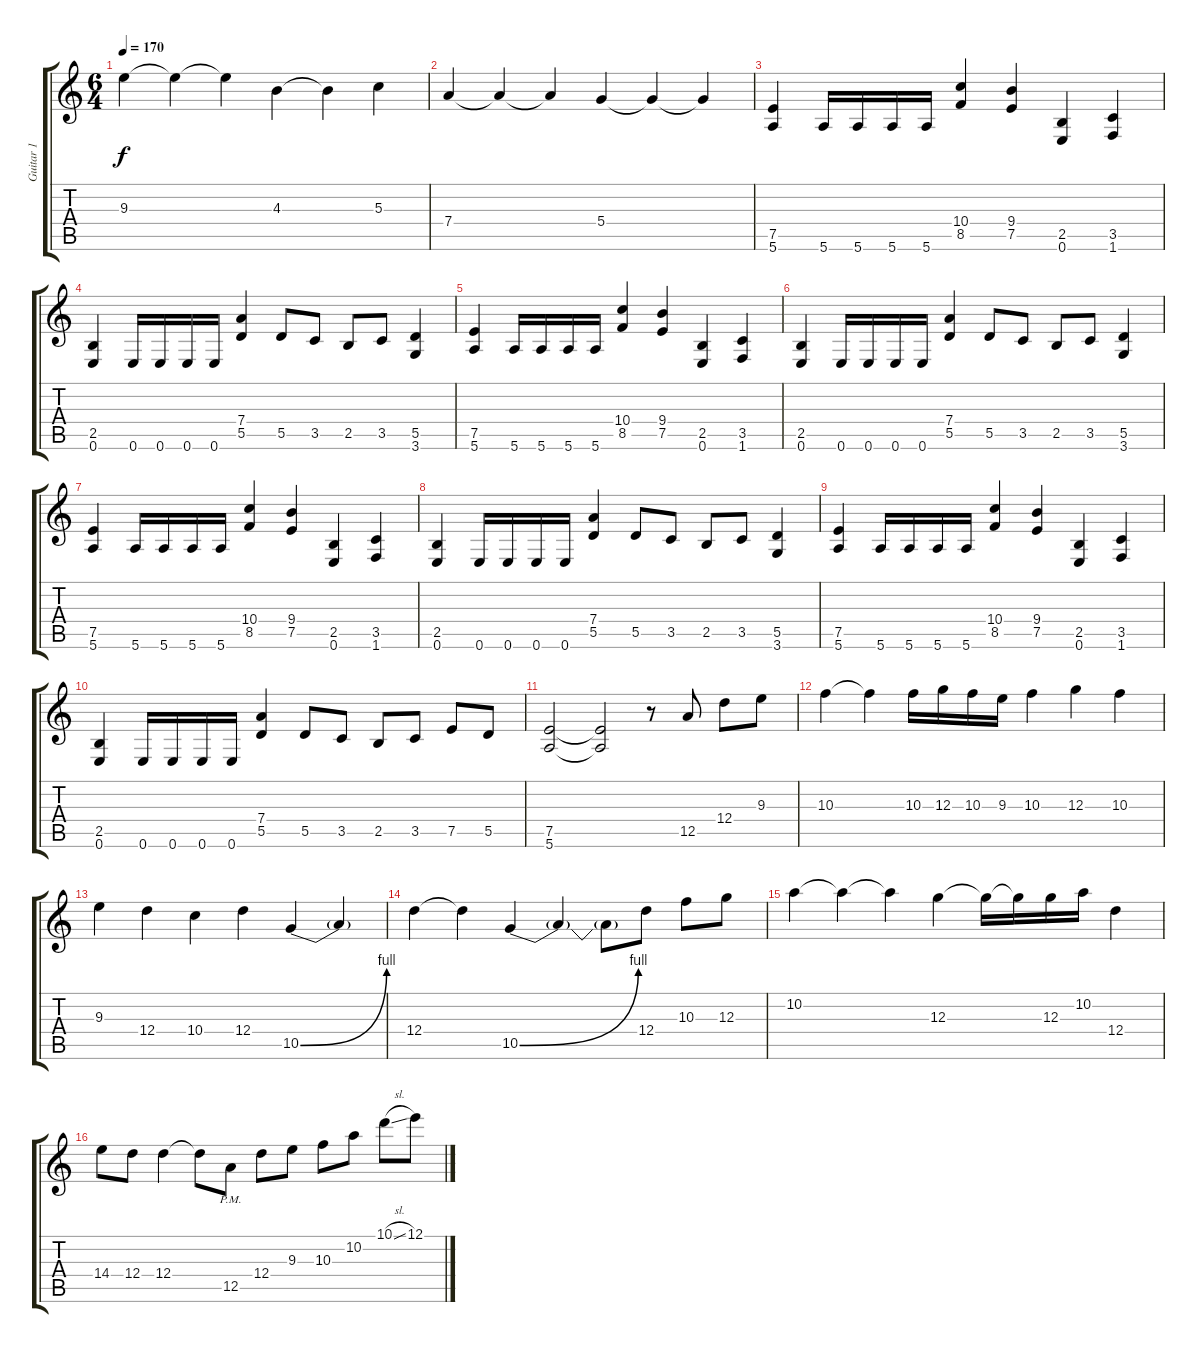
\track ("Guitar 1" "Guitar 1") {instrument distortionguitar}
\staff {score tabs}
\tuning (E4 B3 G3 D3 A2 E2) {hide}
\ts (6 4)
\tempo 170
\clef g2
\ks c
9.3.4{dy f} 9.3{t}.4 9.3{t}.4 4.3.4 4.3{t}.4 5.3.4 |
7.4.4 7.4{t}.4 7.4{t}.4 5.4.4 5.4{t}.4 5.4{t}.4 |
(7.5 5.6).4 5.6.16 5.6.16 5.6.16 5.6.16 (10.4 8.5).4 (9.4 7.5).4 (2.5 0.6).4 (3.5 1.6).4 |
(2.5 0.6).4 0.6.16 0.6.16 0.6.16 0.6.16 (7.4 5.5).4 5.5.8 3.5.8 2.5.8 3.5.8 (5.5 3.6).4 |
(7.5 5.6).4 5.6.16 5.6.16 5.6.16 5.6.16 (10.4 8.5).4 (9.4 7.5).4 (2.5 0.6).4 (3.5 1.6).4 |
(2.5 0.6).4 0.6.16 0.6.16 0.6.16 0.6.16 (7.4 5.5).4 5.5.8 3.5.8 2.5.8 3.5.8 (5.5 3.6).4 |
(7.5 5.6).4 5.6.16 5.6.16 5.6.16 5.6.16 (10.4 8.5).4 (9.4 7.5).4 (2.5 0.6).4 (3.5 1.6).4 |
(2.5 0.6).4 0.6.16 0.6.16 0.6.16 0.6.16 (7.4 5.5).4 5.5.8 3.5.8 2.5.8 3.5.8 (5.5 3.6).4 |
(7.5 5.6).4 5.6.16 5.6.16 5.6.16 5.6.16 (10.4 8.5).4 (9.4 7.5).4 (2.5 0.6).4 (3.5 1.6).4 |
(2.5 0.6).4 0.6.16 0.6.16 0.6.16 0.6.16 (7.4 5.5).4 5.5.8 3.5.8 2.5.8 3.5.8 7.5.8 5.5.8 |
(7.5 5.6).2 (7.5{t} 5.6{t}).2 r.8 12.5.8 12.4.8 9.3.8 |
10.3.4 10.3{t}.4 10.3.16 12.3.16 10.3.16 9.3.16 10.3.4 12.3.4 10.3.4 |
9.3.4 12.4.4 10.4.4 12.4.4 10.5{be (bend 0 0 60 4)}.4 10.5{t}.4 |
12.4.4 12.4{t}.4 10.5{be (bend 0 0 60 4)}.4 10.5{t}.4 10.5{t}.8 12.4.8 10.3.8 12.3.8 |
10.2.4 10.2{t}.4 10.2{t}.4 12.3.4 12.3{t}.16 12.3{t}.16 12.3.16 10.2.16 12.4.4 |
14.4.8 12.4.8 12.4.4 12.4{t}.8 12.5{pm}.8 12.4.8 9.3.8 10.3.8 10.2.8 10.1{sl}.8 12.1.8
